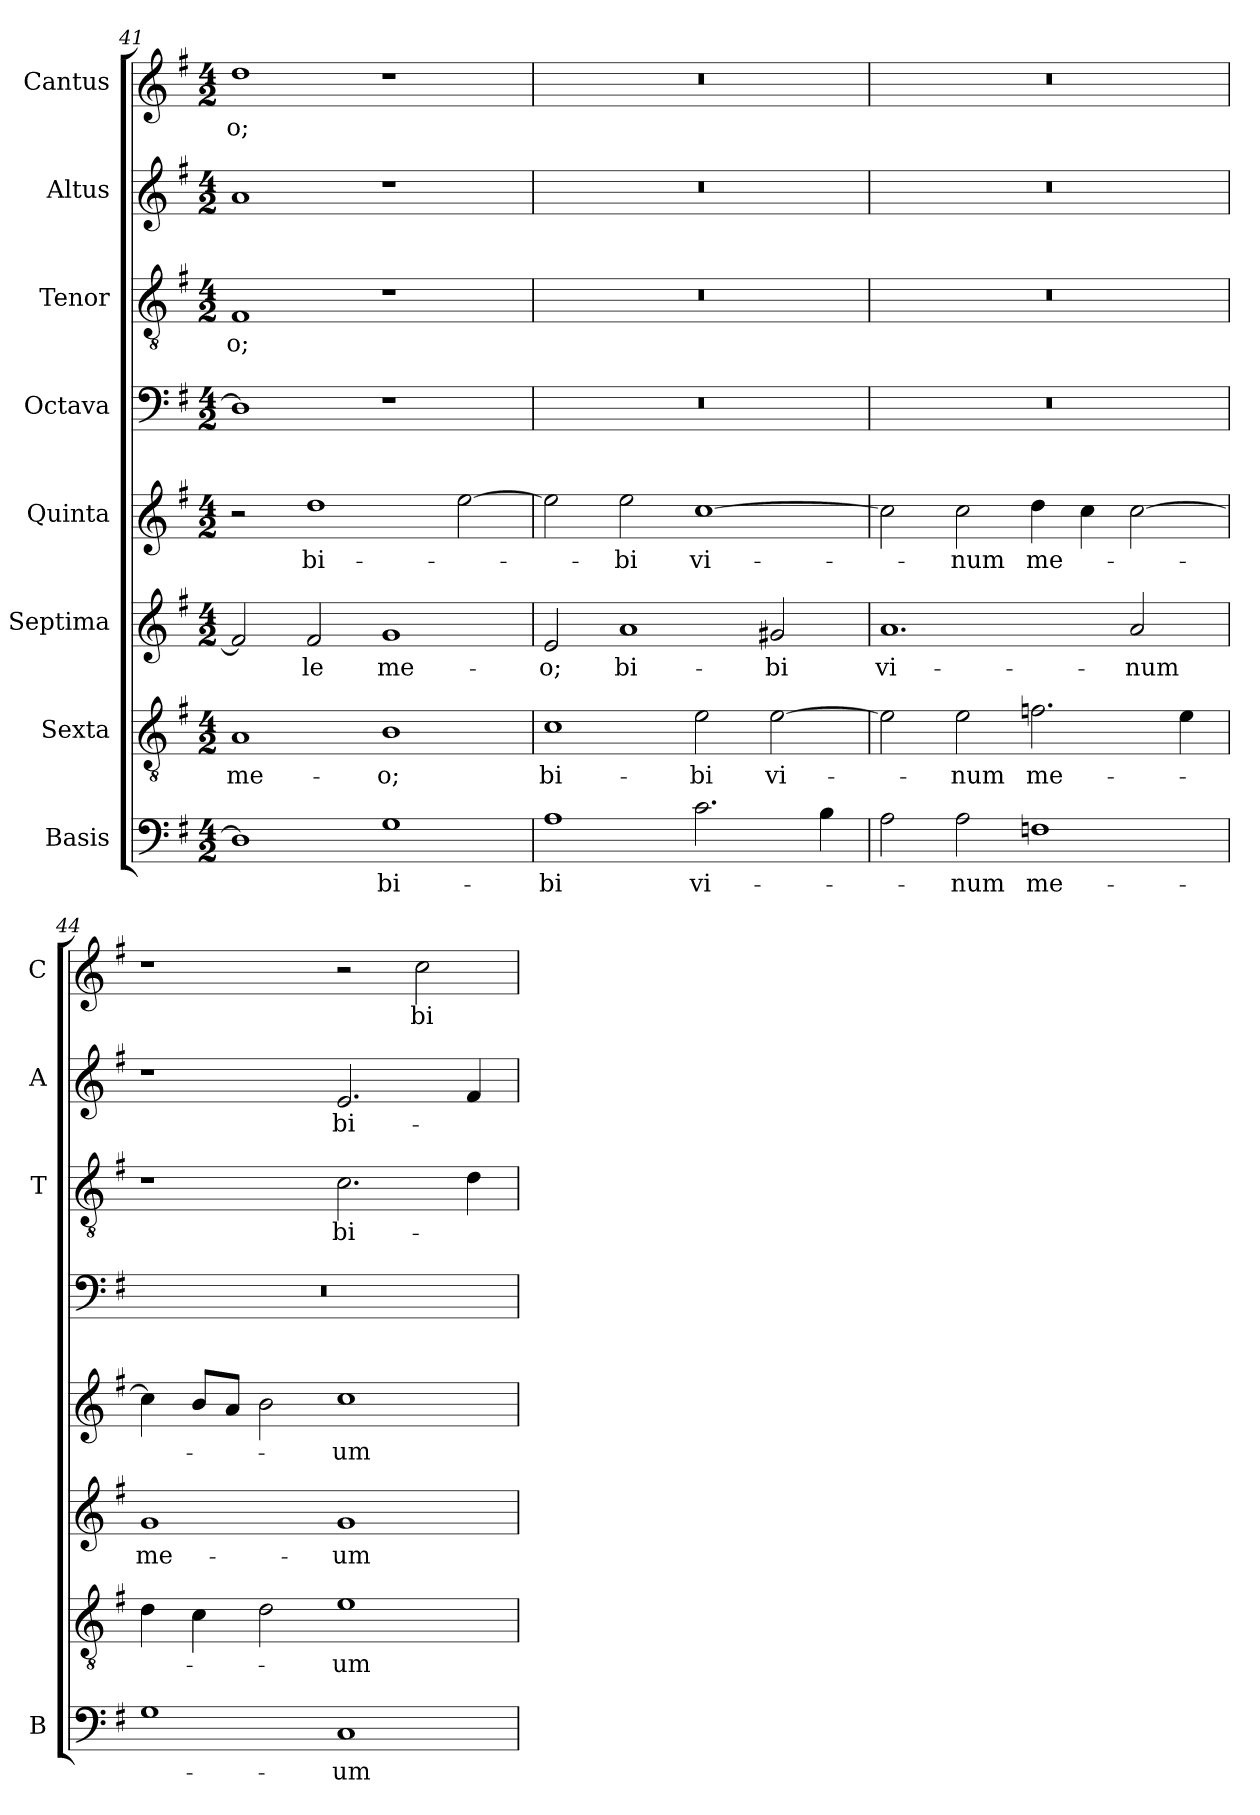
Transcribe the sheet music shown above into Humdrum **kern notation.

**kern	**text	**kern	**text	**kern	**text	**kern	**text	**kern	**text	**kern	**text	**kern	**text	**kern	**text
*part8	*part8	*part7	*part7	*part6	*part6	*part5	*part5	*part4	*part4	*part3	*part3	*part2	*part2	*part1	*part1
*staff8	*staff8	*staff7	*staff7	*staff6	*staff6	*staff5	*staff5	*staff4	*staff4	*staff3	*staff3	*staff2	*staff2	*staff1	*staff1
*I"Basis	*	*I"Sexta	*	*I"Septima	*	*I"Quinta	*	*I"Octava	*	*I"Tenor	*	*I"Altus	*	*I"Cantus	*
*I'B	*	*	*	*	*	*	*	*	*	*I'T	*	*I'A	*	*I'C	*
*clefF4	*	*clefGv2	*	*clefG2	*	*clefG2	*	*clefF4	*	*clefGv2	*	*clefG2	*	*clefG2	*
*k[f#]	*	*k[f#]	*	*k[f#]	*	*k[f#]	*	*k[f#]	*	*k[f#]	*	*k[f#]	*	*k[f#]	*
*G:	*	*G:	*	*G:	*	*G:	*	*G:	*	*G:	*	*G:	*	*G:	*
*M4/2	*	*M4/2	*	*M4/2	*	*M4/2	*	*M4/2	*	*M4/2	*	*M4/2	*	*M4/2	*
=41	=41	=41	=41	=41	=41	=41	=41	=41	=41	=41	=41	=41	=41	=41	=41
!	!	!	!LO:LY:b	!	!	!	!	!	!	!	!LO:LY:b	!	!	!	!LO:LY:b
1D]	.	1A	me-	2f#/]	.	2r	.	1D]	.	1F#	-o;	1a	.	1dd	-o;
!	!	!	!	!	!LO:LY:b	!	!LO:LY:b	!	!	!	!	!	!	!	!
.	.	.	.	2f#/	-le	1dd	bi-	.	.	.	.	.	.	.	.
!	!LO:LY:b	!	!LO:LY:b	!	!LO:LY:b	!	!	!	!	!	!	!	!	!	!
1G	bi-	1B	-o;	1g	me-	.	.	1r	.	1r	.	1r	.	1r	.
.	.	.	.	.	.	[2ee\	.	.	.	.	.	.	.	.	.
=42	=42	=42	=42	=42	=42	=42	=42	=42	=42	=42	=42	=42	=42	=42	=42
!	!LO:LY:b	!	!LO:LY:b	!	!LO:LY:b	!	!	!	!	!	!	!	!	!	!
1A	-bi	1c	bi-	2e/	-o;	2ee\]	.	0r	.	0r	.	0r	.	0r	.
!	!	!	!	!	!LO:LY:b	!	!LO:LY:b	!	!	!	!	!	!	!	!
.	.	.	.	1a	bi-	2ee\	-bi	.	.	.	.	.	.	.	.
!	!LO:LY:b	!	!LO:LY:b	!	!	!	!LO:LY:b	!	!	!	!	!	!	!	!
2.c\	vi-	2e\	-bi	.	.	[1cc	vi-	.	.	.	.	.	.	.	.
!	!	!	!LO:LY:b	!	!LO:LY:b	!	!	!	!	!	!	!	!	!	!
.	.	[2e\	vi-	2g#X/	-bi	.	.	.	.	.	.	.	.	.	.
4B\	.	.	.	.	.	.	.	.	.	.	.	.	.	.	.
=43	=43	=43	=43	=43	=43	=43	=43	=43	=43	=43	=43	=43	=43	=43	=43
!	!	!	!	!	!LO:LY:b	!	!	!	!	!	!	!	!	!	!
2A\	.	2e\]	.	1.a	vi-	2cc\]	.	0r	.	0r	.	0r	.	0r	.
!	!LO:LY:b	!	!LO:LY:b	!	!	!	!LO:LY:b	!	!	!	!	!	!	!	!
2A\	-num	2e\	-num	.	.	2cc\	-num	.	.	.	.	.	.	.	.
!	!LO:LY:b	!	!LO:LY:b	!	!	!	!LO:LY:b	!	!	!	!	!	!	!	!
1Fn	me-	2.fn\	me-	.	.	4dd\	me-	.	.	.	.	.	.	.	.
.	.	.	.	.	.	4cc\	.	.	.	.	.	.	.	.	.
!	!	!	!	!	!LO:LY:b	!	!	!	!	!	!	!	!	!	!
.	.	.	.	2a/	-num	[2cc\	.	.	.	.	.	.	.	.	.
.	.	4e\	.	.	.	.	.	.	.	.	.	.	.	.	.
!!LO:LB:g=z
=44	=44	=44	=44	=44	=44	=44	=44	=44	=44	=44	=44	=44	=44	=44	=44
!	!	!	!	!	!LO:LY:b	!	!	!	!	!	!	!	!	!	!
1G	.	4d\	.	1g	me-	4cc\]	.	0r	.	1r	.	1r	.	1r	.
.	.	4c\	.	.	.	8b/L	.	.	.	.	.	.	.	.	.
.	.	.	.	.	.	8a/J	.	.	.	.	.	.	.	.	.
.	.	2d\	.	.	.	2b\	.	.	.	.	.	.	.	.	.
!	!LO:LY:b	!	!LO:LY:b	!	!LO:LY:b	!	!LO:LY:b	!	!	!	!LO:LY:b	!	!LO:LY:b	!	!
1C	-um	1e	-um	1g	-um	1cc	-um	.	.	2.c\	bi-	2.e/	bi-	2r	.
!	!	!	!	!	!	!	!	!	!	!	!	!	!	!	!LO:LY:b
.	.	.	.	.	.	.	.	.	.	.	.	.	.	2cc\	bi-
.	.	.	.	.	.	.	.	.	.	4d\	.	4f#/	.	.	.
=	=	=	=	=	=	=	=	=	=	=	=	=	=	=	=
*-	*-	*-	*-	*-	*-	*-	*-	*-	*-	*-	*-	*-	*-	*-	*-
